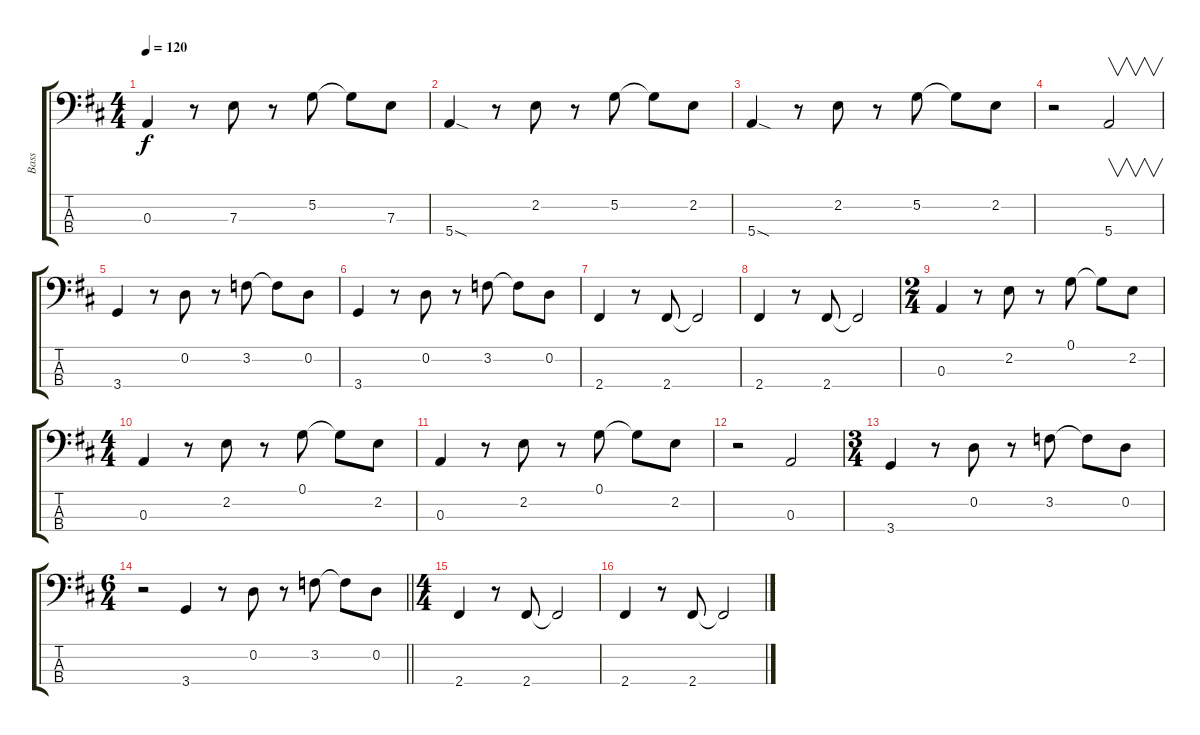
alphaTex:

\track ("Bass" "Bass") {instrument electricbassfinger}
\staff {score tabs}
\tuning (G2 D2 A1 E1) {hide}
\ts (4 4)
\tempo 120
\clef f4
\ks d
0.3.4{dy f} r.8 7.3.8 r.8 5.2.8 5.2{t}.8 7.3.8 |
5.4{sod}.4 r.8 2.2.8 r.8 5.2.8 5.2{t}.8 2.2.8 |
5.4{sod}.4 r.8 2.2.8 r.8 5.2.8 5.2{t}.8 2.2.8 |
r.2 5.4.2{v} |
3.4.4 r.8 0.2.8 r.8 3.2.8 3.2{t}.8 0.2.8 |
3.4.4 r.8 0.2.8 r.8 3.2.8 3.2{t}.8 0.2.8 |
2.4.4 r.8 2.4.8 2.4{t}.2 |
2.4.4 r.8 2.4.8 2.4{t}.2 |
\ts (2 4)
0.3.4 r.8 2.2.8 r.8 0.1.8 0.1{t}.8 2.2.8 |
\ts (4 4)
0.3.4 r.8 2.2.8 r.8 0.1.8 0.1{t}.8 2.2.8 |
0.3.4 r.8 2.2.8 r.8 0.1.8 0.1{t}.8 2.2.8 |
r.2 0.3.2 |
\ts (3 4)
3.4.4 r.8 0.2.8 r.8 3.2.8 3.2{t}.8 0.2.8 |
\ts (6 4)
\barLineRight lightlight
r.2 3.4.4 r.8 0.2.8 r.8 3.2.8 3.2{t}.8 0.2.8 |
\ts (4 4)
2.4.4 r.8 2.4.8 2.4{t}.2 |
2.4.4 r.8 2.4.8 2.4{t}.2
